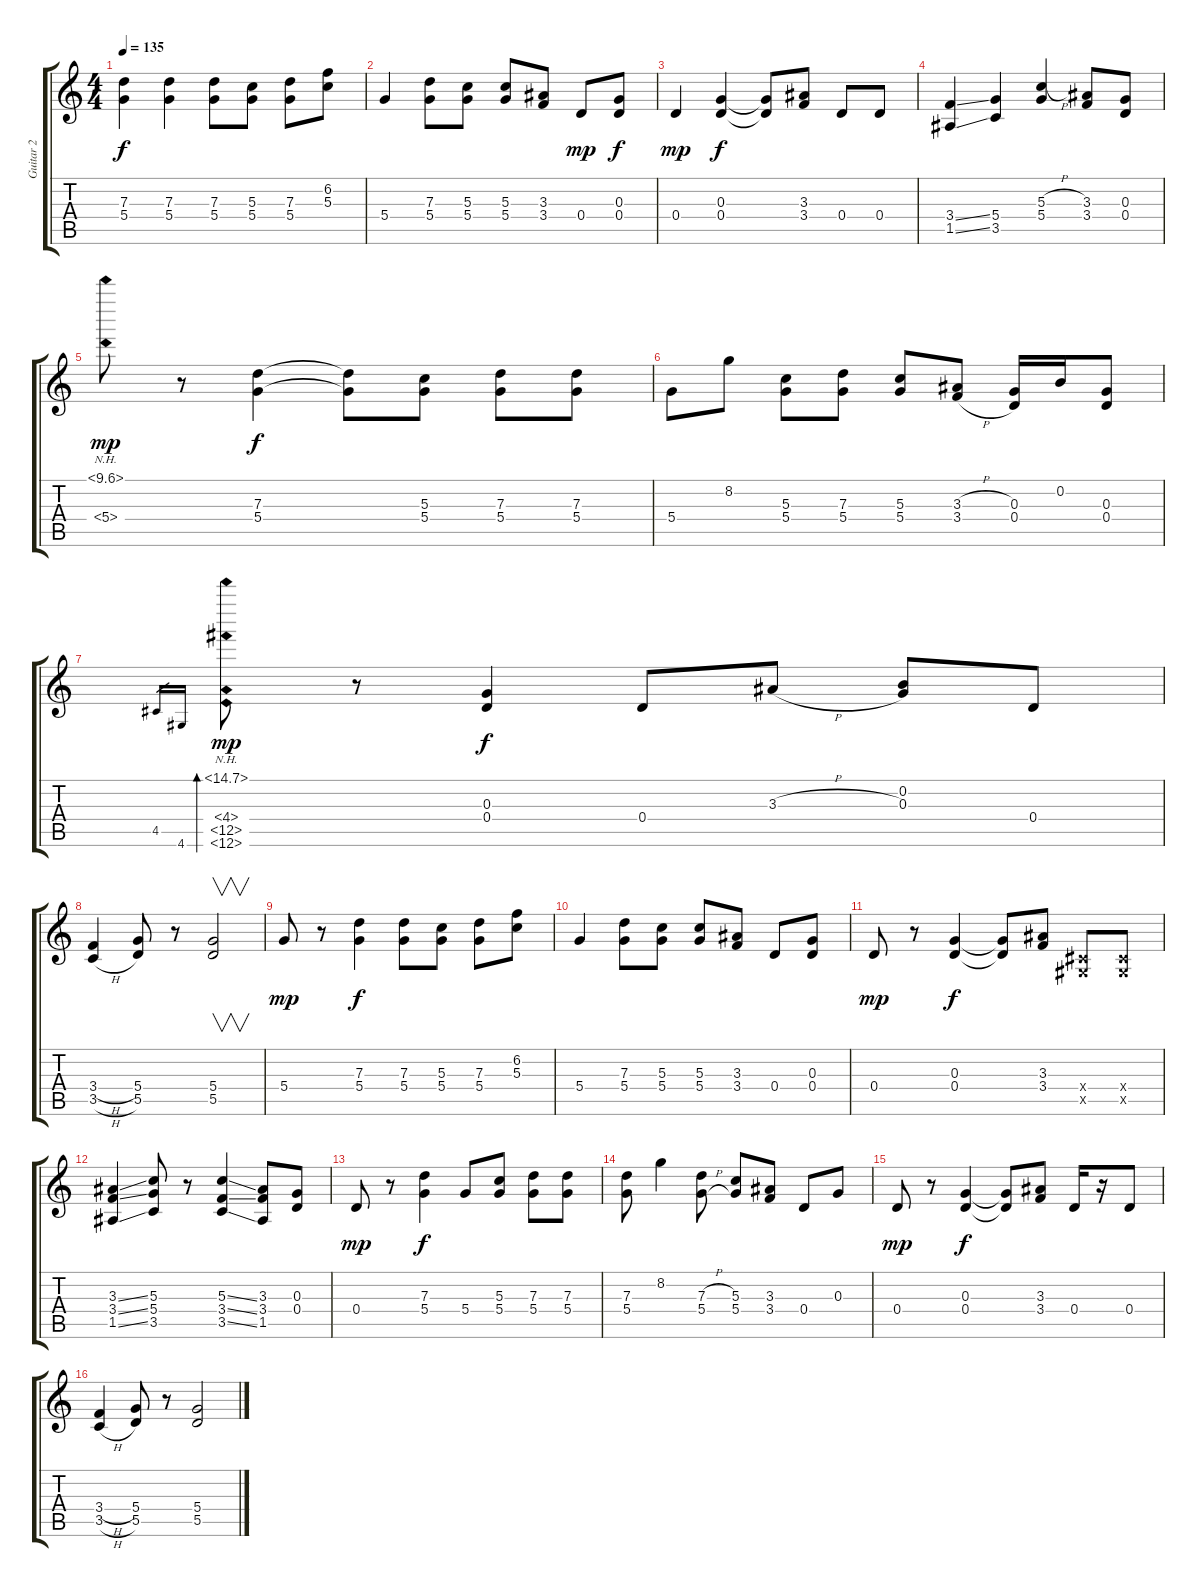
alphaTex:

\track ("Guitar 2" "Guitar 2") {instrument distortionguitar}
\staff {score tabs}
\tuning (E4 B3 G3 D3 A2 E2) {hide}
\ts (4 4)
\tempo 135
\clef g2
\ks c
(7.3 5.4).4{dy f instrument distortionguitar} (7.3 5.4).4 (7.3 5.4).8 (5.3 5.4).8 (7.3 5.4).8 (6.2 5.3).8 |
5.4.4 (7.3 5.4).8 (5.3 5.4).8 (5.3 5.4).8 (3.3 3.4).8 0.4.8{dy mp} (0.3 0.4).8{dy f} |
0.4.4{dy mp} (0.3 0.4).4{dy f} (0.3{t} 0.4{t}).8 (3.3 3.4).8 0.4.8 0.4.8 |
(3.4{ss} 1.5{ss}).4 (5.4 3.5).4 (5.3{h} 5.4).4 (3.3 3.4).8 (0.3 0.4).8 |
(10.1{nh} 5.4{nh}).8{dy mp} r.8 (7.3 5.4).4{dy f} (7.3{t} 5.4{t}).8 (5.3 5.4).8 (7.3 5.4).8 (7.3 5.4).8 |
5.4.8 8.2.8 (5.3 5.4).8 (7.3 5.4).8 (5.3 5.4).8 (3.3{h} 3.4{h}).8 (0.3 0.4).16 0.2.16 (0.3 0.4).8 |
4.5.16{gr} 4.6.16{gr} (14.1{nh} 4.4{nh} -1.5{nh} -1.6{nh}).8{bd 120 dy mp} r.8 (0.3 0.4).4{dy f} 0.4.8 3.3{h}.8 (0.2 0.3).8 0.4.8 |
(3.4{h} 3.5{h}).4 (5.4 5.5).8 r.8 (5.4 5.5).2{v} |
5.4.8{dy mp} r.8 (7.3 5.4).4{dy f} (7.3 5.4).8 (5.3 5.4).8 (7.3 5.4).8 (6.2 5.3).8 |
5.4.4 (7.3 5.4).8 (5.3 5.4).8 (5.3 5.4).8 (3.3 3.4).8 0.4.8 (0.3 0.4).8 |
0.4.8{dy mp} r.8 (0.3 0.4).4{dy f} (0.3{t} 0.4{t}).8 (3.3 3.4).8 (-1.4{x} -1.5{x}).8 (-1.4{x} -1.5{x}).8 |
(3.3{ss} 3.4{ss} 1.5{ss}).4 (5.3 5.4 3.5).8 r.8 (5.3{ss} 3.4{ss} 3.5{ss}).4 (3.3 3.4 1.5).8 (0.3 0.4).8 |
0.4.8{dy mp} r.8 (7.3 5.4).4{dy f} 5.4.8 (5.3 5.4).8 (7.3 5.4).8 (7.3 5.4).8 |
(7.3 5.4).8 8.2.4 (7.3{h} 5.4{h}).8 (5.3 5.4).8 (3.3 3.4).8 0.4.8 0.3.8 |
0.4.8{dy mp} r.8 (0.3 0.4).4{dy f} (0.3{t} 0.4{t}).8 (3.3 3.4).8 0.4.16 r.16 0.4.8 |
(3.4{h} 3.5{h}).4 (5.4 5.5).8 r.8 (5.4 5.5).2
